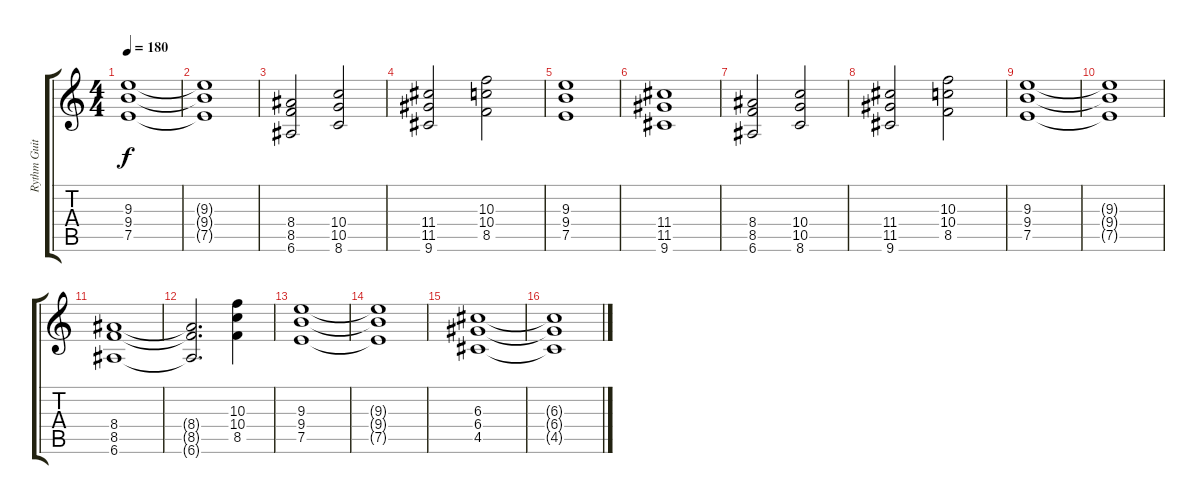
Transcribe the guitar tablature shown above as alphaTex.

\track ("Rythm Guitar" "Rythm Guit") {instrument distortionguitar}
\staff {score tabs}
\tuning (E4 B3 G3 D3 A2 E2) {hide}
\ts (4 4)
\tempo 180
\clef g2
\ks c
(9.3 9.4 7.5).1{dy f} |
(9.3{t} 9.4{t} 7.5{t}).1 |
(8.4 8.5 6.6).2{instrument distortionguitar} (10.4 10.5 8.6).2 |
(11.4 11.5 9.6).2 (10.3 10.4 8.5).2 |
(9.3 9.4 7.5).1 |
(11.4 11.5 9.6).1 |
(8.4 8.5 6.6).2 (10.4 10.5 8.6).2 |
(11.4 11.5 9.6).2 (10.3 10.4 8.5).2 |
(9.3 9.4 7.5).1 |
(9.3{t} 9.4{t} 7.5{t}).1 |
(8.4 8.5 6.6).1 |
(8.4{t} 8.5{t} 6.6{t}).2{d} (10.3 10.4 8.5).4 |
(9.3 9.4 7.5).1 |
(9.3{t} 9.4{t} 7.5{t}).1 |
(6.3 6.4 4.5).1 |
(6.3{t} 6.4{t} 4.5{t}).1
